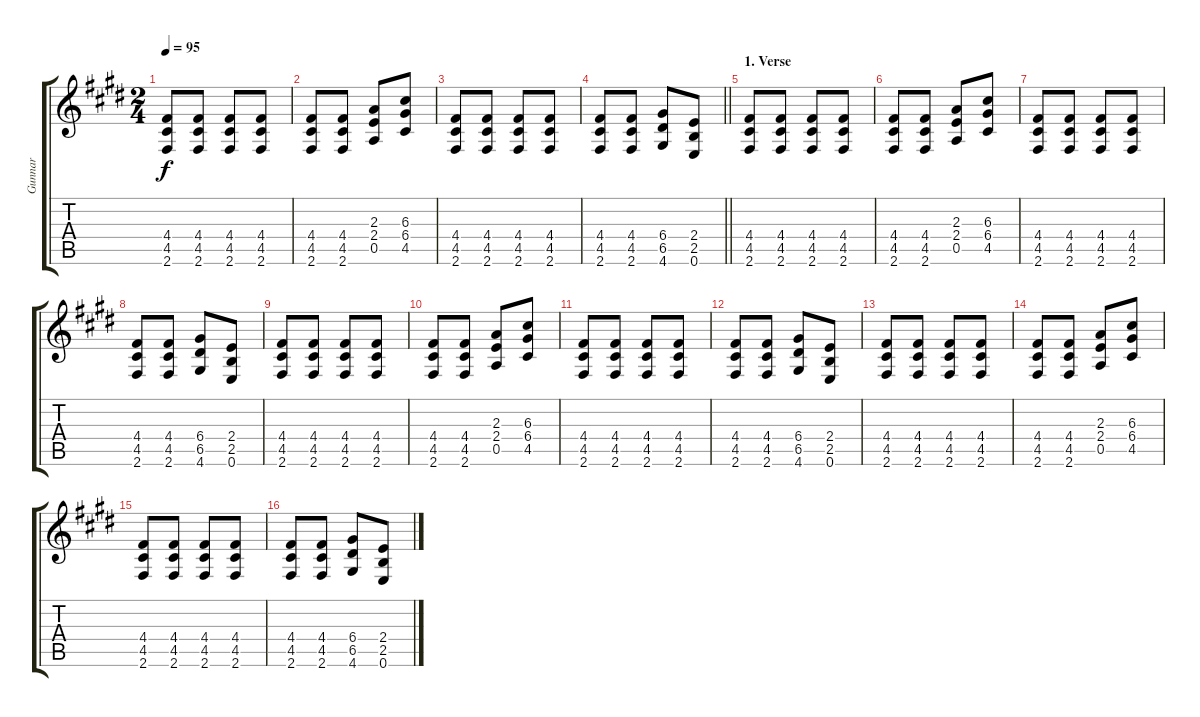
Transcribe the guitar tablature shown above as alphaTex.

\track ("Gunnar" "Gunnar") {instrument distortionguitar}
\staff {score tabs}
\tuning (E4 B3 G3 D3 A2 E2) {hide}
\ts (2 4)
\tempo 95
\clef g2
\ks e
(4.4 4.5 2.6).8{dy f} (4.4 4.5 2.6).8 (4.4 4.5 2.6).8 (4.4 4.5 2.6).8 |
(4.4 4.5 2.6).8 (4.4 4.5 2.6).8 (2.3 2.4 0.5).8 (6.3 6.4 4.5).8 |
(4.4 4.5 2.6).8 (4.4 4.5 2.6).8 (4.4 4.5 2.6).8 (4.4 4.5 2.6).8 |
\barLineRight lightlight
(4.4 4.5 2.6).8 (4.4 4.5 2.6).8 (6.4 6.5 4.6).8 (2.4 2.5 0.6).8 |
\section ("" "1. Verse")
(4.4 4.5 2.6).8 (4.4 4.5 2.6).8 (4.4 4.5 2.6).8 (4.4 4.5 2.6).8 |
(4.4 4.5 2.6).8 (4.4 4.5 2.6).8 (2.3 2.4 0.5).8 (6.3 6.4 4.5).8 |
(4.4 4.5 2.6).8 (4.4 4.5 2.6).8 (4.4 4.5 2.6).8 (4.4 4.5 2.6).8 |
(4.4 4.5 2.6).8 (4.4 4.5 2.6).8 (6.4 6.5 4.6).8 (2.4 2.5 0.6).8 |
(4.4 4.5 2.6).8 (4.4 4.5 2.6).8 (4.4 4.5 2.6).8 (4.4 4.5 2.6).8 |
(4.4 4.5 2.6).8 (4.4 4.5 2.6).8 (2.3 2.4 0.5).8 (6.3 6.4 4.5).8 |
(4.4 4.5 2.6).8 (4.4 4.5 2.6).8 (4.4 4.5 2.6).8 (4.4 4.5 2.6).8 |
(4.4 4.5 2.6).8 (4.4 4.5 2.6).8 (6.4 6.5 4.6).8 (2.4 2.5 0.6).8 |
(4.4 4.5 2.6).8 (4.4 4.5 2.6).8 (4.4 4.5 2.6).8 (4.4 4.5 2.6).8 |
(4.4 4.5 2.6).8 (4.4 4.5 2.6).8 (2.3 2.4 0.5).8 (6.3 6.4 4.5).8 |
(4.4 4.5 2.6).8 (4.4 4.5 2.6).8 (4.4 4.5 2.6).8 (4.4 4.5 2.6).8 |
(4.4 4.5 2.6).8 (4.4 4.5 2.6).8 (6.4 6.5 4.6).8 (2.4 2.5 0.6).8
